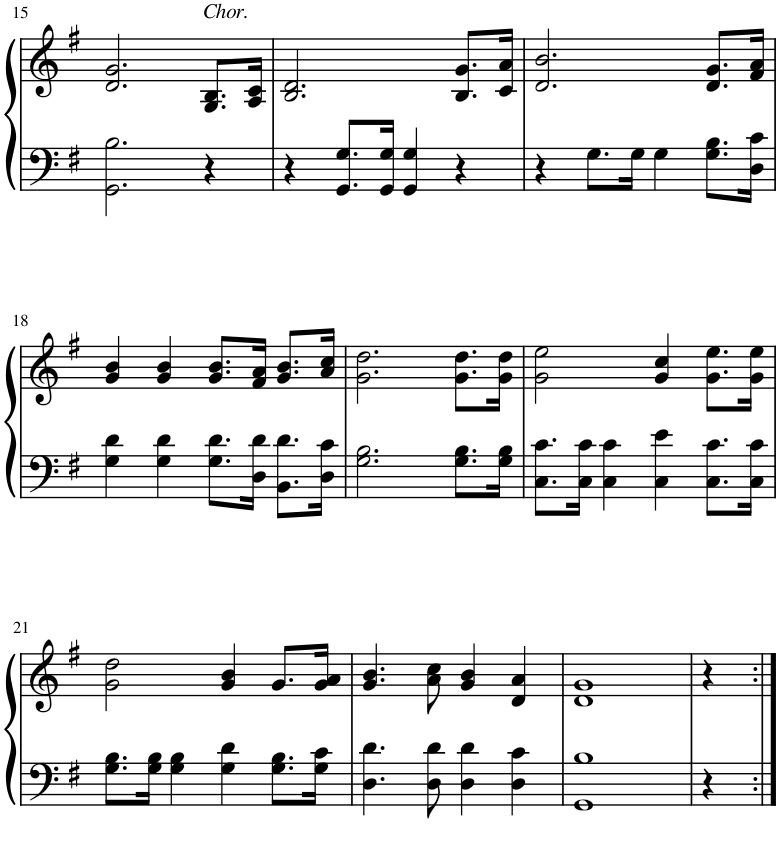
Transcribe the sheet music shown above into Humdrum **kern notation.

**kern	**kern
*part1	*part1
*staff2	*staff1
*I"Piano	*
*I'Pno.	*
!!LO:PB:g=z
*clefF4	*clefG2
*k[f#]	*k[f#]
*M4/4	*M4/4
=15	=15
2.GG\ 2.B\	2.d/ 2.g/
!	!LO:TX:a:i:t=Chor.
4r	8.G/ 8.B/L
.	16A/ 16c/Jk
=16	=16
4r	2.B/ 2.d/
8.GG/ 8.G/L	.
16GG/ 16G/Jk	.
4GG/ 4G/	.
4r	8.B/ 8.g/L
.	16c/ 16a/Jk
=17	=17
4r	2.d/ 2.b/
8.G\L	.
16G\Jk	.
4G\	.
8.G\ 8.B\L	8.d/ 8.g/L
16D\ 16c\Jk	16f#/ 16a/Jk
!!LO:LB:g=z
=18	=18
4G\ 4d\	4g/ 4b/
4G\ 4d\	4g/ 4b/
8.G\ 8.d\L	8.g/ 8.b/L
16D\ 16d\Jk	16f#/ 16a/Jk
8.BB\ 8.d\L	8.g/ 8.b/L
16D\ 16c\Jk	16a/ 16cc/Jk
=19	=19
2.G\ 2.B\	2.g\ 2.dd\
8.G\ 8.B\L	8.g\ 8.dd\L
16G\ 16B\Jk	16g\ 16dd\Jk
=20	=20
8.C\ 8.c\L	2g\ 2ee\
16C\ 16c\Jk	.
4C\ 4c\	.
4C\ 4e\	4g/ 4cc/
8.C\ 8.c\L	8.g\ 8.ee\L
16C\ 16c\Jk	16g\ 16ee\Jk
!!LO:LB:g=z
=21	=21
8.G\ 8.B\L	2g\ 2dd\
16G\ 16B\Jk	.
4G\ 4B\	.
4G\ 4d\	4g/ 4b/
8.G\ 8.B\L	8.g/L
16G\ 16c\Jk	16g/ 16a/Jk
=22	=22
4.D\ 4.d\	4.g/ 4.b/
8D\ 8d\	8a\ 8cc\
4D\ 4d\	4g/ 4b/
4D\ 4c\	4d/ 4a/
=23	=23
1GG 1B	1d 1g
=24	=24
4r	4r
=:|!	=:|!
*-	*-
